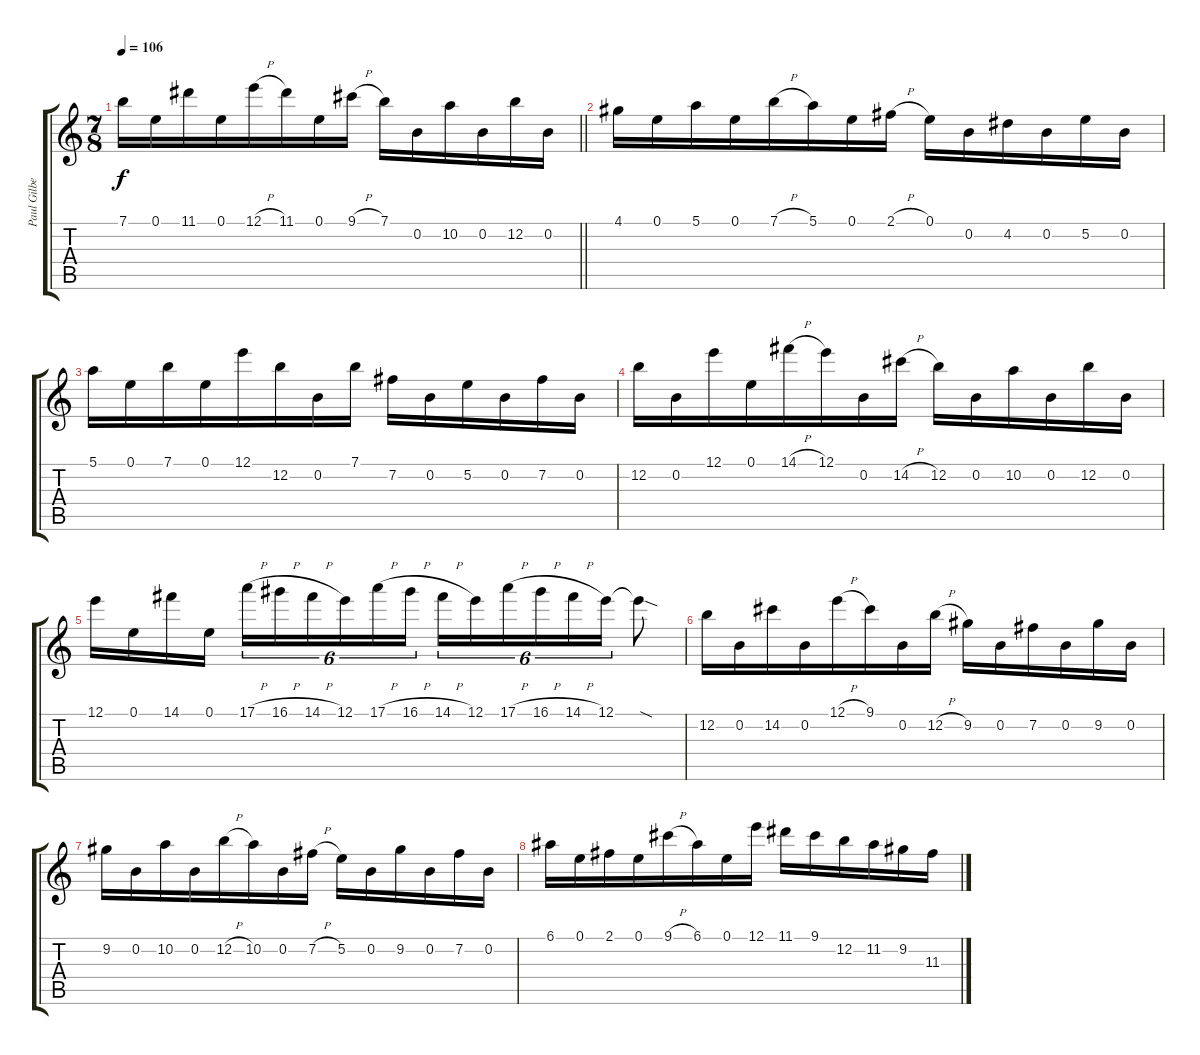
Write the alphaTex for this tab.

\track ("Paul Gilbert" "Paul Gilbe") {instrument distortionguitar}
\staff {score tabs}
\tuning (E4 B3 G3 D3 A2 E2) {hide}
\ts (7 8)
\tempo 106
\clef g2
\barLineRight lightlight
\ks c
7.1.16{dy f} 0.1.16 11.1.16 0.1.16 12.1{h}.16 11.1.16 0.1.16 9.1{h}.16 7.1.16 0.2.16 10.2.16 0.2.16 12.2.16 0.2.16 |
\section ("" "")
4.1.16 0.1.16 5.1.16 0.1.16 7.1{h}.16 5.1.16 0.1.16 2.1{h}.16 0.1.16 0.2.16 4.2.16 0.2.16 5.2.16 0.2.16 |
5.1.16 0.1.16 7.1.16 0.1.16 12.1.16 12.2.16 0.2.16 7.1.16 7.2.16 0.2.16 5.2.16 0.2.16 7.2.16 0.2.16 |
12.2.16 0.2.16 12.1.16 0.1.16 14.1{h}.16 12.1.16 0.2.16 14.2{h}.16 12.2.16 0.2.16 10.2.16 0.2.16 12.2.16 0.2.16 |
12.1.16 0.1.16 14.1.16 0.1.16 17.1{h}.16{tu (6 4)} 16.1{h}.16{tu (6 4)} 14.1{h}.16{tu (6 4)} 12.1.16{tu (6 4)} 17.1{h}.16{tu (6 4)} 16.1{h}.16{tu (6 4)} 14.1{h}.16{tu (6 4)} 12.1.16{tu (6 4)} 17.1{h}.16{tu (6 4)} 16.1{h}.16{tu (6 4)} 14.1{h}.16{tu (6 4)} 12.1.16{tu (6 4)} 12.1{sod t}.8 |
12.2.16 0.2.16 14.2.16 0.2.16 12.1{h}.16 9.1.16 0.2.16 12.2{h}.16 9.2.16 0.2.16 7.2.16 0.2.16 9.2.16 0.2.16 |
9.2.16 0.2.16 10.2.16 0.2.16 12.2{h}.16 10.2.16 0.2.16 7.2{h}.16 5.2.16 0.2.16 9.2.16 0.2.16 7.2.16 0.2.16 |
6.1.16 0.1.16 2.1.16 0.1.16 9.1{h}.16 6.1.16 0.1.16 12.1.16 11.1.16 9.1.16 12.2.16 11.2.16 9.2.16 11.3.16
